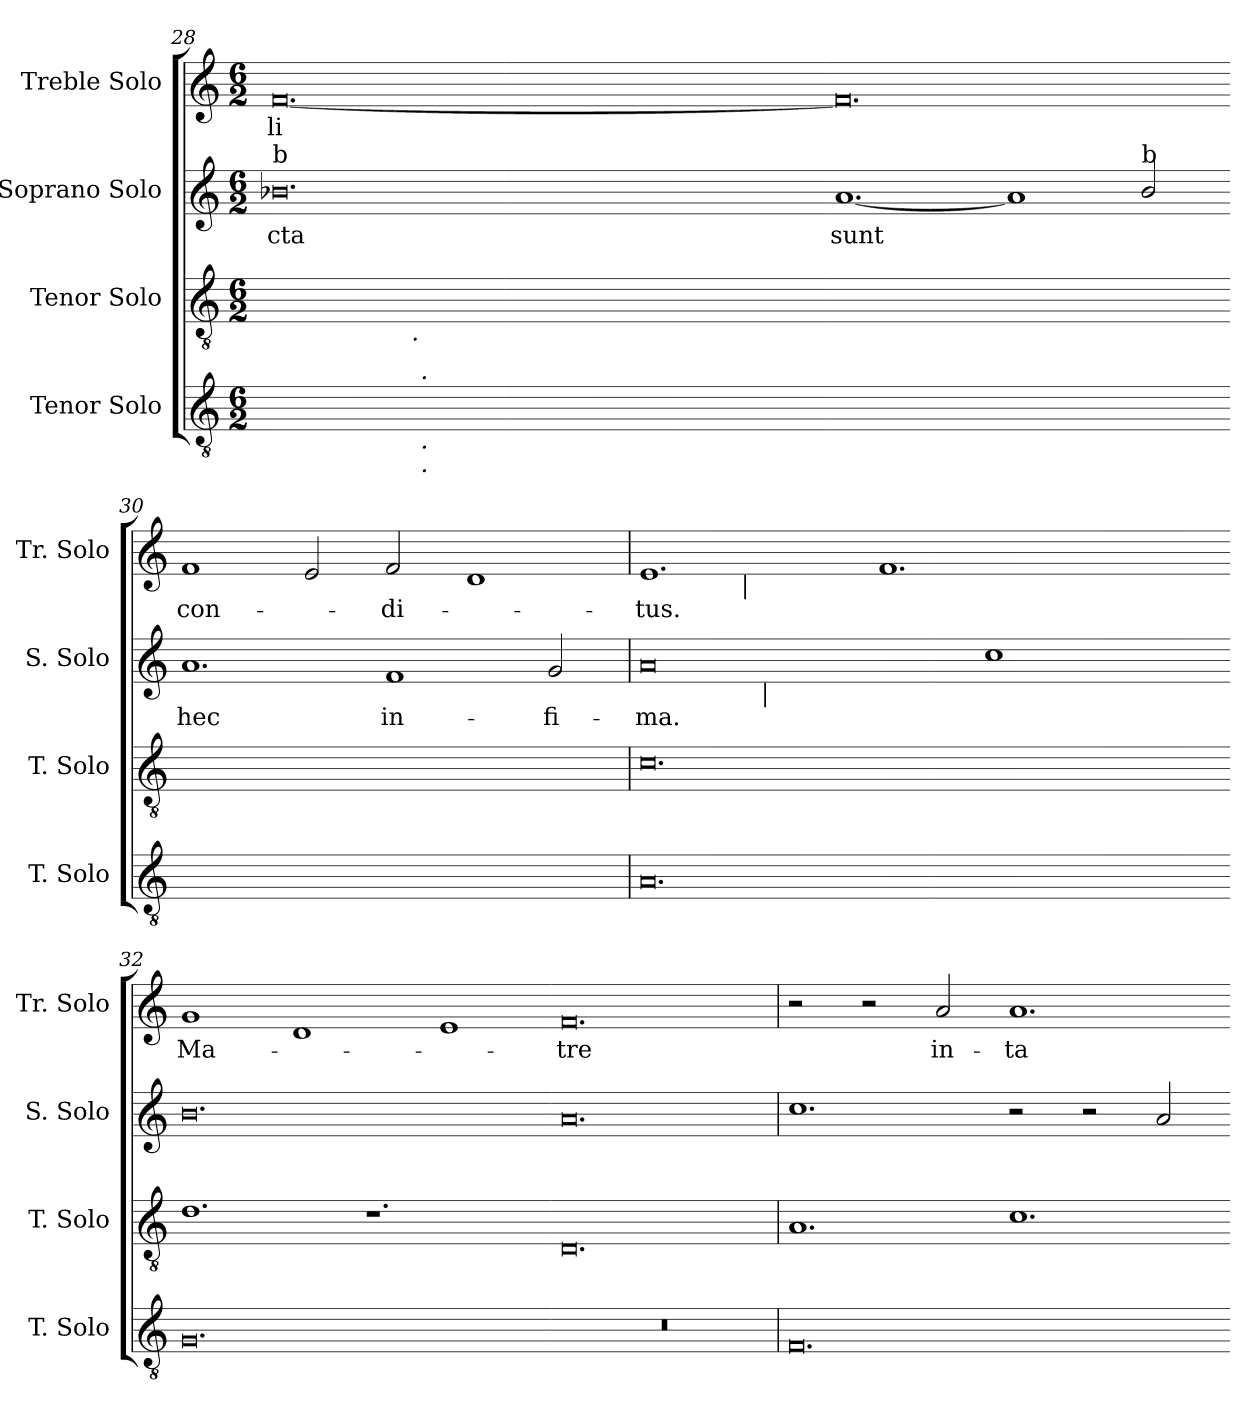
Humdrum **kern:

**kern	**kern	**kern	**text	**kern	**text
*part4	*part3	*part2	*part2	*part1	*part1
*staff4	*staff3	*staff2	*staff2	*staff1	*staff1
*I"Tenor Solo	*I"Tenor Solo	*I"Soprano Solo	*	*I"Treble Solo	*
*I'T. Solo	*I'T. Solo	*I'S. Solo	*	*I'Tr. Solo	*
*clefGv2	*clefGv2	*clefG2	*	*clefG2	*
*ITrd7c12	*ITrd7c12	*	*	*	*
*k[]	*k[]	*k[]	*	*k[]	*
*M6/2	*M6/2	*M6/2	*	*M6/2	*
=28	=28	=28	=28	=28	=28
!	!	!	!LO:LY:b:color=#000000	!	!
!	!	!LO:TX:a:t=b	!	!	!
!	!	!	!	!	!LO:LY:b:color=#000000
*^	*^	*	*	*	*
[>0.Diyy	2ryy	[<0.DDiyy	2ryy	0.b-i	-cta	[<0.fi	-li
.	8ryy	.	8ryy	.	.	.	.
.	64ryy	.	128ryy	.	.	.	.
.	.	.	256ryy	.	.	.	.
.	.	.	1024ryy	.	.	.	.
!	!	!	!LO:TX:b:i:t=.	!	!	!	!
.	.	.	1ryy	.	.	.	.
.	256ryy	.	.	.	.	.	.
.	1024ryy	.	.	.	.	.	.
!	!LO:TX:b:i:t=.	!	!	!	!	!	!
!	!LO:TX:b:i:t=.	!	!	!	!	!	!
!	!LO:TX:a:i:t=.	!	!	!	!	!	!
.	1ryy	.	.	.	.	.	.
.	.	.	1ryy	.	.	.	.
.	1ryy	.	.	.	.	.	.
.	.	.	4ryy	.	.	.	.
.	4ryy	.	.	.	.	.	.
.	.	.	16ryy	.	.	.	.
.	16ryy	.	.	.	.	.	.
.	.	.	32ryy	.	.	.	.
.	32ryy	.	.	.	.	.	.
.	.	.	64ryy	.	.	.	.
.	128ryy	.	.	.	.	.	.
.	512.ryy	.	512.ryy	.	.	.	.
*v	*v	*	*	*	*	*	*
*	*v	*v	*	*	*	*
=29-	=29-	=29-	=29-	=29-	=29-
*^	*^	*	*	*	*
!	!	!	!	!	!LO:LY:b:color=#000000	!	!
*v	*v	*	*	*	*	*	*
*	*v	*v	*	*	*	*
0.Diyy_>	0.DDiyy_<	[<1.ai	sunt	0.fi]	.
.	.	1ai]	.	.	.
!	!	!LO:TX:a:t=b	!	!	!
.	.	2b-i/	.	.	.
=30-	=30-	=30-	=30-	=30-	=30-
!	!	!	!LO:LY:b:color=#000000	!	!
!	!	!	!	!	!LO:LY:b:color=#000000
0.Diyy]	0.DDiyy]	1.ai	hec	1fi	con-
.	.	.	.	2ei/	.
!	!	!	!LO:LY:b:color=#000000	!	!
!	!	!	!	!	!LO:LY:b:color=#000000
.	.	1fi	in-	2fi/	-di-
.	.	.	.	1di	.
!	!	!	!LO:LY:b:color=#000000	!	!
.	.	2gi/	-fi-	.	.
!!LO:LB:g=z
=31	=31	=31	=31	=31	=31
!	!	!	!LO:LY:b:color=#000000	!	!
!	!	!	!	!LO:TX:b:i:t=-	!
!	!	!LO:TX:b:i:t=-	!	!	!
!	!	!	!	!	!LO:LY:b:color=#000000
*	*	*^	*	*^	*
0.AAi	0.Ci	0ai	2ryy	-ma.	1.ei	2ryy	-tus.
.	.	.	16ryy	.	.	64ryy	.
.	.	.	.	.	.	128ryy	.
.	.	.	.	.	.	512.ryy	.
!	!	!	!	!	!	!LO:TX:b:i:t=|	!
.	.	.	.	.	.	1ryy	.
.	.	.	256ryy	.	.	.	.
!	!	!	!LO:TX:b:i:t=|	!	!	!	!
.	.	.	1ryy	.	.	.	.
.	.	.	.	.	1.fi	.	.
.	.	.	.	.	.	1ryy	.
.	.	.	1ryy	.	.	.	.
.	.	1cci	.	.	.	.	.
.	.	.	.	.	.	4ryy	.
.	.	.	4ryy	.	.	.	.
.	.	.	.	.	.	8ryy	.
.	.	.	8ryy	.	.	.	.
.	.	.	.	.	.	16ryy	.
.	.	.	32...ryy	.	.	.	.
.	.	.	.	.	.	32ryy	.
.	.	.	.	.	.	256ryy	.
.	.	.	.	.	.	1024ryy	.
*	*	*v	*v	*	*	*	*
*	*	*	*	*v	*v	*
=32-	=32-	=32-	=32-	=32-	=32-
*	*	*^	*	*^	*
!	!	!	!	!	!	!	!LO:LY:b:color=#000000
*	*	*v	*v	*	*	*	*
*	*	*	*	*v	*v	*
0.GGi	1.Di	0.bi	.	1gi	Ma-
.	.	.	.	1di	.
.	1.r	.	.	.	.
.	.	.	.	1ei	.
=33-	=33-	=33-	=33-	=33-	=33-
!LO:N:vis=1	!	!	!	!	!
!	!	!	!	!	!LO:LY:b:color=#000000
0.r	0.DDi	0.ai	.	0.fi	-tre
=34	=34	=34	=34	=34	=34
0.FFi	1.AAi	1.cci	.	2r	.
.	.	.	.	2r	.
!	!	!	!	!	!LO:LY:b:color=#000000
.	.	.	.	2ai/	in-
!	!	!	!	!	!LO:LY:b:color=#000000
.	1.Ci	2r	.	1.ai	-ta-
.	.	2r	.	.	.
.	.	2ai/	.	.	.
=-	=-	=-	=-	=-	=-
*-	*-	*-	*-	*-	*-
